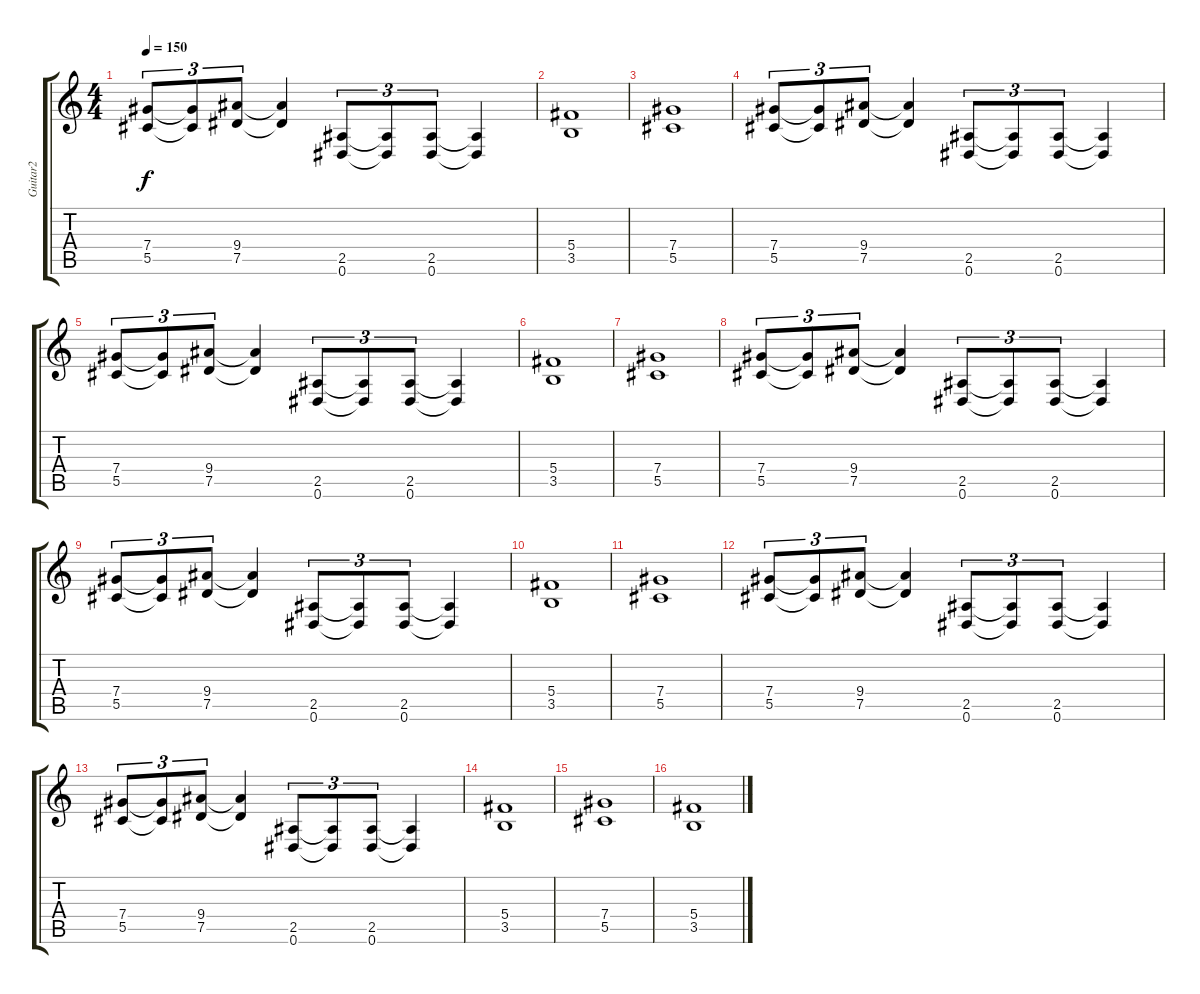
\track ("Guitar2" "Guitar2") {instrument distortionguitar}
\staff {score tabs}
\tuning (Eb4 Bb3 Gb3 Db3 Ab2 Eb2) {hide}
\ts (4 4)
\tempo 150
\clef g2
\ks c
(7.4 5.5).8{tu (3 2) dy f} (7.4{t} 5.5{t}).8{tu (3 2)} (9.4 7.5).8{tu (3 2)} (9.4{t} 7.5{t}).4 (2.5 0.6).8{tu (3 2)} (2.5{t} 0.6{t}).8{tu (3 2)} (2.5 0.6).8{tu (3 2)} (2.5{t} 0.6{t}).4 |
(5.4 3.5).1 |
(7.4 5.5).1 |
(7.4 5.5).8{tu (3 2)} (7.4{t} 5.5{t}).8{tu (3 2)} (9.4 7.5).8{tu (3 2)} (9.4{t} 7.5{t}).4 (2.5 0.6).8{tu (3 2)} (2.5{t} 0.6{t}).8{tu (3 2)} (2.5 0.6).8{tu (3 2)} (2.5{t} 0.6{t}).4 |
(7.4 5.5).8{tu (3 2)} (7.4{t} 5.5{t}).8{tu (3 2)} (9.4 7.5).8{tu (3 2)} (9.4{t} 7.5{t}).4 (2.5 0.6).8{tu (3 2)} (2.5{t} 0.6{t}).8{tu (3 2)} (2.5 0.6).8{tu (3 2)} (2.5{t} 0.6{t}).4 |
(5.4 3.5).1 |
(7.4 5.5).1 |
(7.4 5.5).8{tu (3 2)} (7.4{t} 5.5{t}).8{tu (3 2)} (9.4 7.5).8{tu (3 2)} (9.4{t} 7.5{t}).4 (2.5 0.6).8{tu (3 2)} (2.5{t} 0.6{t}).8{tu (3 2)} (2.5 0.6).8{tu (3 2)} (2.5{t} 0.6{t}).4 |
(7.4 5.5).8{tu (3 2)} (7.4{t} 5.5{t}).8{tu (3 2)} (9.4 7.5).8{tu (3 2)} (9.4{t} 7.5{t}).4 (2.5 0.6).8{tu (3 2)} (2.5{t} 0.6{t}).8{tu (3 2)} (2.5 0.6).8{tu (3 2)} (2.5{t} 0.6{t}).4 |
(5.4 3.5).1 |
(7.4 5.5).1 |
(7.4 5.5).8{tu (3 2)} (7.4{t} 5.5{t}).8{tu (3 2)} (9.4 7.5).8{tu (3 2)} (9.4{t} 7.5{t}).4 (2.5 0.6).8{tu (3 2)} (2.5{t} 0.6{t}).8{tu (3 2)} (2.5 0.6).8{tu (3 2)} (2.5{t} 0.6{t}).4 |
(7.4 5.5).8{tu (3 2)} (7.4{t} 5.5{t}).8{tu (3 2)} (9.4 7.5).8{tu (3 2)} (9.4{t} 7.5{t}).4 (2.5 0.6).8{tu (3 2)} (2.5{t} 0.6{t}).8{tu (3 2)} (2.5 0.6).8{tu (3 2)} (2.5{t} 0.6{t}).4 |
(5.4 3.5).1 |
(7.4 5.5).1 |
(5.4 3.5).1
